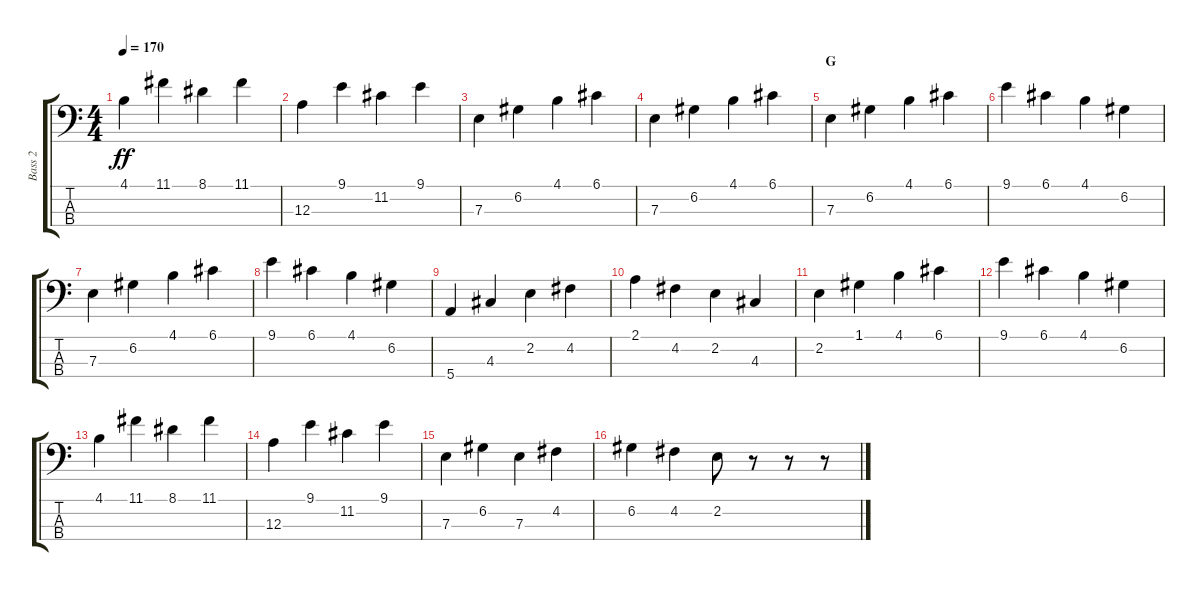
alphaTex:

\track ("Bass 2" "Bass 2") {instrument acousticbass}
\staff {score tabs}
\tuning (G2 D2 A1 E1) {hide}
\ts (4 4)
\tempo 170
\clef f4
\ks c
4.1.4{dy ff} 11.1.4 8.1.4 11.1.4 |
12.3.4 9.1.4 11.2.4 9.1.4 |
7.3.4 6.2.4 4.1.4 6.1.4 |
7.3.4 6.2.4 4.1.4 6.1.4 |
\section ("" "G")
7.3.4 6.2.4 4.1.4 6.1.4 |
9.1.4 6.1.4 4.1.4 6.2.4 |
7.3.4 6.2.4 4.1.4 6.1.4 |
9.1.4 6.1.4 4.1.4 6.2.4 |
5.4.4 4.3.4 2.2.4 4.2.4 |
2.1.4 4.2.4 2.2.4 4.3.4 |
2.2.4 1.1.4 4.1.4 6.1.4 |
9.1.4 6.1.4 4.1.4 6.2.4 |
4.1.4 11.1.4 8.1.4 11.1.4 |
12.3.4 9.1.4 11.2.4 9.1.4 |
7.3.4 6.2.4 7.3.4 4.2.4 |
6.2.4 4.2.4 2.2.8 r.8 r.8 r.8
